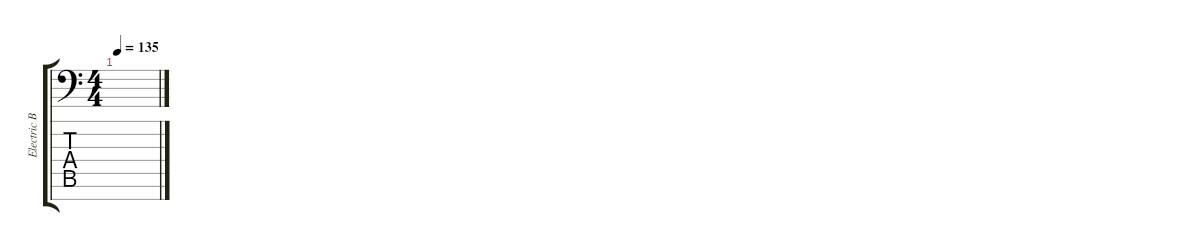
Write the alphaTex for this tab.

\track ("Electric Bass (finger)" "Electric B") {instrument overdrivenguitar}
\staff {score tabs}
\tuning (G2 D2 A1 E1 C-1 C-1 C-1) {hide}
\ts (4 4)
\tempo 135
\clef f4
\ks c
